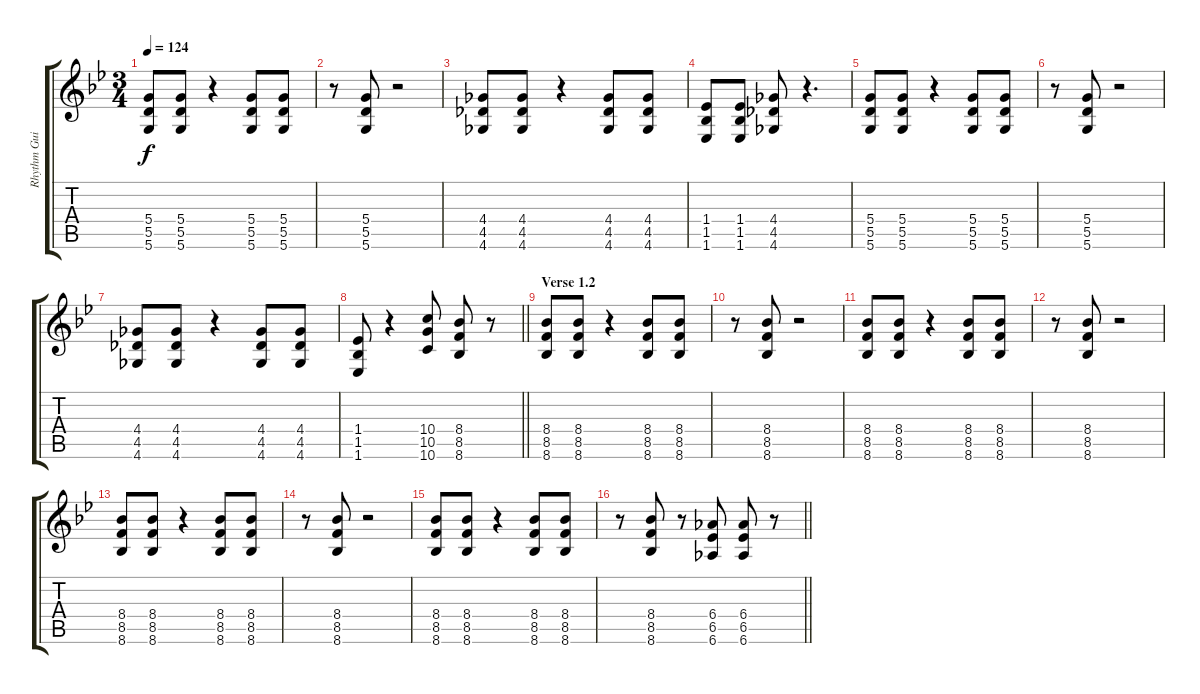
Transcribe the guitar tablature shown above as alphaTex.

\track ("Rhythm Guitar " "Rhythm Gui") {instrument distortionguitar}
\staff {score tabs}
\tuning (D4 A3 Gb3 D3 A2 D2) {hide}
\ts (3 4)
\tempo 124
\clef g2
\ks bb
(5.4 5.5 5.6).8{dy f} (5.4 5.5 5.6).8 r.4 (5.4 5.5 5.6).8 (5.4 5.5 5.6).8 |
r.8 (5.4 5.5 5.6).8 r.2 |
(4.4 4.5 4.6).8 (4.4 4.5 4.6).8 r.4 (4.4 4.5 4.6).8 (4.4 4.5 4.6).8 |
(1.4 1.5 1.6).8 (1.4 1.5 1.6).8 (4.4 4.5 4.6).8 r.4{d} |
(5.4 5.5 5.6).8 (5.4 5.5 5.6).8 r.4 (5.4 5.5 5.6).8 (5.4 5.5 5.6).8 |
r.8 (5.4 5.5 5.6).8 r.2 |
(4.4 4.5 4.6).8 (4.4 4.5 4.6).8 r.4 (4.4 4.5 4.6).8 (4.4 4.5 4.6).8 |
\barLineRight lightlight
(1.4 1.5 1.6).8 r.4 (10.4 10.5 10.6).8 (8.4 8.5 8.6).8 r.8 |
\section ("" "Verse 1.2")
(8.4 8.5 8.6).8 (8.4 8.5 8.6).8 r.4 (8.4 8.5 8.6).8 (8.4 8.5 8.6).8 |
r.8 (8.4 8.5 8.6).8 r.2 |
(8.4 8.5 8.6).8 (8.4 8.5 8.6).8 r.4 (8.4 8.5 8.6).8 (8.4 8.5 8.6).8 |
r.8 (8.4 8.5 8.6).8 r.2 |
(8.4 8.5 8.6).8 (8.4 8.5 8.6).8 r.4 (8.4 8.5 8.6).8 (8.4 8.5 8.6).8 |
r.8 (8.4 8.5 8.6).8 r.2 |
(8.4 8.5 8.6).8 (8.4 8.5 8.6).8 r.4 (8.4 8.5 8.6).8 (8.4 8.5 8.6).8 |
\barLineRight lightlight
r.8 (8.4 8.5 8.6).8 r.8 (6.4 6.5 6.6).8 (6.4 6.5 6.6).8 r.8
